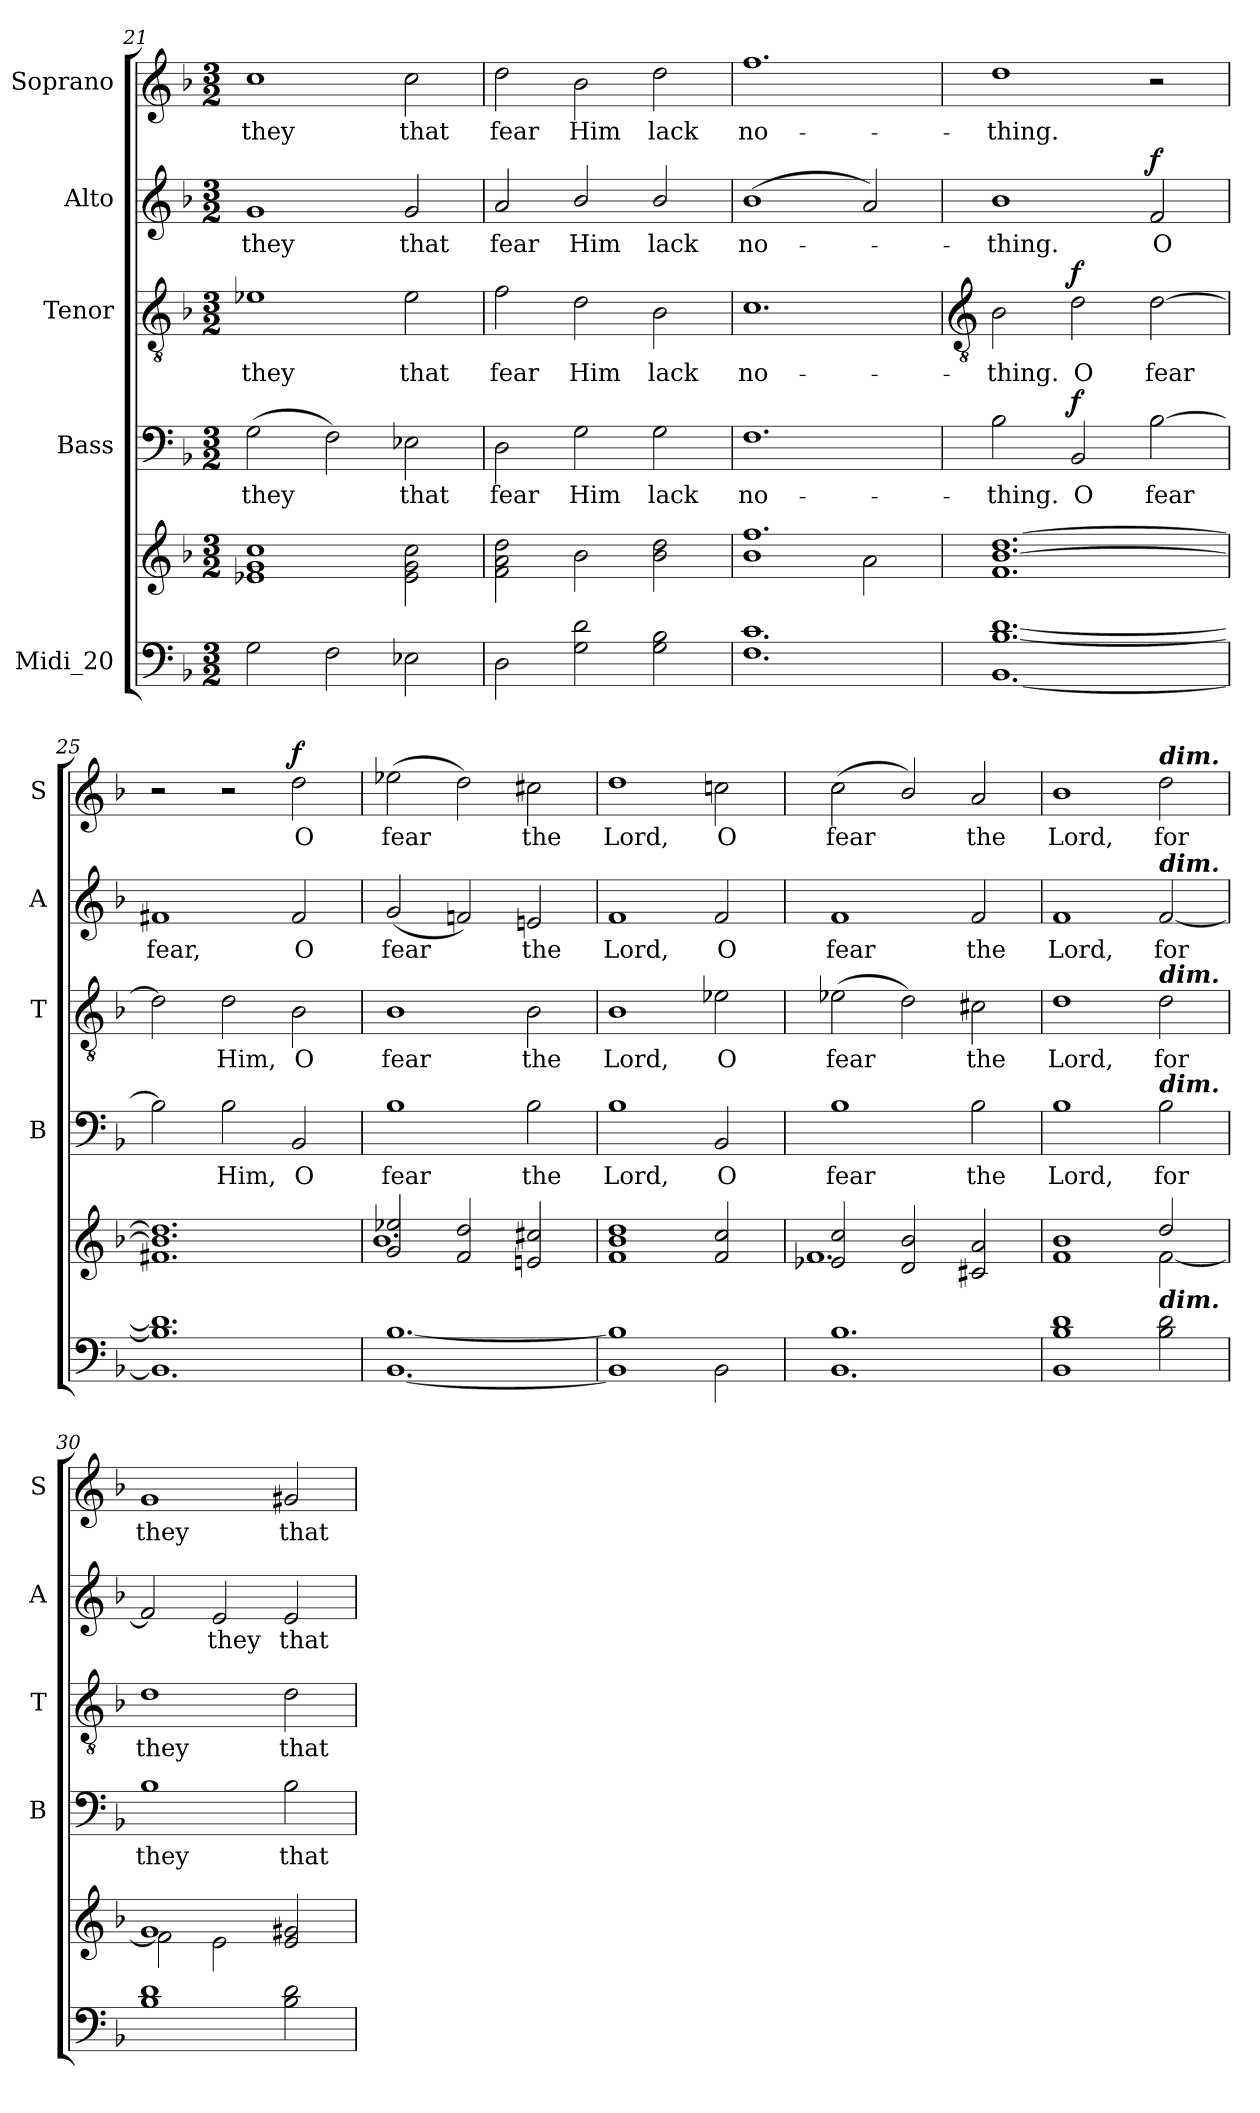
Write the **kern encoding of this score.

**kern	**kern	**kern	**text	**dynam	**kern	**text	**dynam	**kern	**text	**dynam	**kern	**text	**dynam
*part5	*part5	*part4	*part4	*part4	*part3	*part3	*part3	*part2	*part2	*part2	*part1	*part1	*part1
*staff6	*staff5	*staff4	*staff4	*staff4	*staff3	*staff3	*staff3	*staff2	*staff2	*staff2	*staff1	*staff1	*staff1
*I"Midi_20	*	*I"Bass	*	*	*I"Tenor	*	*	*I"Alto	*	*	*I"Soprano	*	*
*	*	*I'B	*	*	*I'T	*	*	*I'A	*	*	*I'S	*	*
*clefF4	*clefG2	*clefF4	*	*	*clefGv2	*	*	*clefG2	*	*	*clefG2	*	*
*k[b-]	*k[b-]	*k[b-]	*	*	*k[b-]	*	*	*k[b-]	*	*	*k[b-]	*	*
*F:	*F:	*F:	*	*	*F:	*	*	*F:	*	*	*F:	*	*
*M3/2	*M3/2	*M3/2	*	*	*M3/2	*	*	*M3/2	*	*	*M3/2	*	*
=21	=21	=21	=21	=21	=21	=21	=21	=21	=21	=21	=21	=21	=21
!LO:N:vis=1	!LO:N:vis=1	!	!LO:LY:b	!	!	!LO:LY:b	!	!	!LO:LY:b	!	!	!LO:LY:b	!
*^	*^	*	*	*	*	*	*	*	*	*	*	*	*
1.ryy	2G	1.ryy	1e-X 1g 1cc	(>2G	they	.	1e-X	they	.	1g	they	.	1cc	they	.
.	2F	.	.	2F)	.	.	.	.	.	.	.	.	.	.	.
!	!	!	!	!	!LO:LY:b	!	!	!LO:LY:b	!	!	!LO:LY:b	!	!	!LO:LY:b	!
.	2E-X	.	2e- 2g 2cc	2E-X	that	.	2e-	that	.	2g	that	.	2cc	that	.
=22	=22	=22	=22	=22	=22	=22	=22	=22	=22	=22	=22	=22	=22	=22	=22
!LO:N:vis=1	!	!LO:N:vis=1	!	!	!LO:LY:b	!	!	!LO:LY:b	!	!	!LO:LY:b	!	!	!LO:LY:b	!
1.ryy	2D	1.ryy	2f 2a 2dd	2D	fear	.	2f	fear	.	2a	fear	.	2dd	fear	.
!	!	!	!	!	!LO:LY:b	!	!	!LO:LY:b	!	!	!LO:LY:b	!	!	!LO:LY:b	!
.	2G 2d	.	2b-\	2G	Him	.	2d	Him	.	2b-/	Him	.	2b-	Him	.
!	!	!	!	!	!LO:LY:b	!	!	!LO:LY:b	!	!	!LO:LY:b	!	!	!LO:LY:b	!
.	2G 2B-	.	2b-\ 2dd\	2G	lack	.	2B-	lack	.	2b-/	lack	.	2dd	lack	.
=23	=23	=23	=23	=23	=23	=23	=23	=23	=23	=23	=23	=23	=23	=23	=23
!LO:N:vis=1	!	!	!	!	!LO:LY:b	!	!	!LO:LY:b	!	!	!LO:LY:b	!	!	!LO:LY:b	!
1.ryy	1.F 1.c	1.ff/	1b-	1.F	no-	.	1.c	no-	.	(<1b-	no-	.	1.ff	no-	.
.	.	.	2a\	.	.	.	.	.	.	2a)	.	.	.	.	.
!!LO:LB:g=z
=24	=24	=24	=24	=24	=24	=24	=24	=24	=24	=24	=24	=24	=24	=24	=24
*	*	*	*	*	*	*	*clefGv2	*	*	*	*	*	*	*	*
!LO:N:vis=1	!	!	!	!	!LO:LY:b	!	!	!LO:LY:b	!	!	!LO:LY:b	!	!	!LO:LY:b	!
1.ryy	[1.BB- [1.B- [1.d	[1.b-/ [1.dd/	1.f	2B-	-thing.	.	2B-	-thing.	.	1b-	thing.	.	1dd	-thing.	.
!	!	!	!	!	!LO:LY:b	!LO:DY:b	!	!LO:LY:b	!LO:DY:b	!	!	!	!	!	!
.	.	.	.	2BB-	O	f	2d	O	f	.	.	.	.	.	.
!	!	!	!	!	!LO:LY:b	!	!	!LO:LY:b	!	!	!LO:LY:b	!LO:DY:b	!	!	!
.	.	.	.	[2B-	fear	.	[2d	fear	.	2f	O	f	2r	.	.
=25	=25	=25	=25	=25	=25	=25	=25	=25	=25	=25	=25	=25	=25	=25	=25
!LO:N:vis=1	!	!	!	!	!	!	!	!	!	!	!LO:LY:b	!	!	!	!
1.ryy	1.BB-] 1.B-] 1.d]	1.b-/] 1.dd/]	1.f#X	2B-]	.	.	2d]	.	.	1f#X	fear,	.	2r	.	.
!	!	!	!	!	!LO:LY:b	!	!	!LO:LY:b	!	!	!	!	!	!	!
.	.	.	.	2B-	Him,	.	2d	Him,	.	.	.	.	2r	.	.
!	!	!	!	!	!LO:LY:b	!	!	!LO:LY:b	!	!	!LO:LY:b	!	!	!LO:LY:b	!LO:DY:b
.	.	.	.	2BB-	O	.	2B-	O	.	2f#	O	.	2dd	O	f
=26	=26	=26	=26	=26	=26	=26	=26	=26	=26	=26	=26	=26	=26	=26	=26
!LO:N:vis=1	!	!	!	!	!LO:LY:b	!	!	!LO:LY:b	!	!	!LO:LY:b	!	!	!LO:LY:b	!
1.ryy	[1.BB- [1.B-	2g/ 2ee-X/	1.b-	1B-	fear	.	1B-	fear	.	(<2g	fear	.	(>2ee-X	fear	.
.	.	2f/ 2dd/	.	.	.	.	.	.	.	2fn)	.	.	2dd)	.	.
!	!	!	!	!	!LO:LY:b	!	!	!LO:LY:b	!	!	!LO:LY:b	!	!	!LO:LY:b	!
.	.	2en/ 2cc#X/	.	2B-	the	.	2B-	the	.	2en	the	.	2cc#X	the	.
=27	=27	=27	=27	=27	=27	=27	=27	=27	=27	=27	=27	=27	=27	=27	=27
!LO:N:vis=1	!	!	!LO:N:vis=1	!	!LO:LY:b	!	!	!LO:LY:b	!	!	!LO:LY:b	!	!	!LO:LY:b	!
1.ryy	1BB-] 1B-]	1f/ 1b-/ 1dd/	1.ryy	1B-	Lord,	.	1B-	Lord,	.	1f	Lord,	.	1dd	Lord,	.
!	!	!	!	!	!LO:LY:b	!	!	!LO:LY:b	!	!	!LO:LY:b	!	!	!LO:LY:b	!
.	2BB-	2f/ 2cc/	.	2BB-	O	.	2e-X	O	.	2f	O	.	2ccn	O	.
=28	=28	=28	=28	=28	=28	=28	=28	=28	=28	=28	=28	=28	=28	=28	=28
!LO:N:vis=1	!	!	!	!	!LO:LY:b	!	!	!LO:LY:b	!	!	!LO:LY:b	!	!	!LO:LY:b	!
1.ryy	1.BB- 1.B-	2e-X/ 2cc/	1.f	1B-	fear	.	(>2e-X	fear	.	1f	fear	.	(<2cc	fear	.
.	.	2d/ 2b-/	.	.	.	.	2d)	.	.	.	.	.	2b-/)	.	.
!	!	!	!	!	!LO:LY:b	!	!	!LO:LY:b	!	!	!LO:LY:b	!	!	!LO:LY:b	!
.	.	2c#X/ 2a/	.	2B-	the	.	2c#X	the	.	2f	the	.	2a	the	.
=29	=29	=29	=29	=29	=29	=29	=29	=29	=29	=29	=29	=29	=29	=29	=29
!LO:N:vis=1	!	!	!	!	!LO:LY:b	!	!	!LO:LY:b	!	!	!LO:LY:b	!	!	!LO:LY:b	!
1.ryy	1BB- 1B- 1d	1b-/	1f	1B-	Lord,	.	1d	Lord,	.	1f	Lord,	.	1b-	Lord,	.
!	!	!	!	!	!	!	!	!	!	!	!	!	!LO:TX:a:Bi:t=dim.	!	!
!	!	!	!	!	!	!	!	!	!	!LO:TX:a:Bi:t=dim.	!	!	!	!	!
!	!	!	!	!	!	!	!LO:TX:a:Bi:t=dim.	!	!	!	!	!	!	!	!
!	!	!	!	!LO:TX:a:Bi:t=dim.	!	!	!	!	!	!	!	!	!	!	!
!	!	!LO:TX:b:Bi:t=dim.	!	!	!	!	!	!	!	!	!	!	!	!	!
!	!	!	!	!	!LO:LY:b	!	!	!LO:LY:b	!	!	!LO:LY:b	!	!	!LO:LY:b	!
.	2B- 2d	2dd/	[2f\	2B-	for	.	2d	for	.	[2f	for	.	2dd	for	.
=30	=30	=30	=30	=30	=30	=30	=30	=30	=30	=30	=30	=30	=30	=30	=30
!LO:N:vis=1	!	!	!	!	!LO:LY:b	!	!	!LO:LY:b	!	!	!	!	!	!LO:LY:b	!
1.ryy	1B- 1d	1g/	2f\]	1B-	they	.	1d	they	.	2f]	.	.	1g	they	.
!	!	!	!	!	!	!	!	!	!	!	!LO:LY:b	!	!	!	!
.	.	.	2e\	.	.	.	.	.	.	2e	they	.	.	.	.
!	!	!	!	!	!LO:LY:b	!	!	!LO:LY:b	!	!	!LO:LY:b	!	!	!LO:LY:b	!
.	2B- 2d	2ryy	2e 2g#X	2B-	that	.	2d	that	.	2e	that	.	2g#X	that	.
*v	*v	*	*	*	*	*	*	*	*	*	*	*	*	*	*
*	*v	*v	*	*	*	*	*	*	*	*	*	*	*	*
=	=	=	=	=	=	=	=	=	=	=	=	=	=
*-	*-	*-	*-	*-	*-	*-	*-	*-	*-	*-	*-	*-	*-
